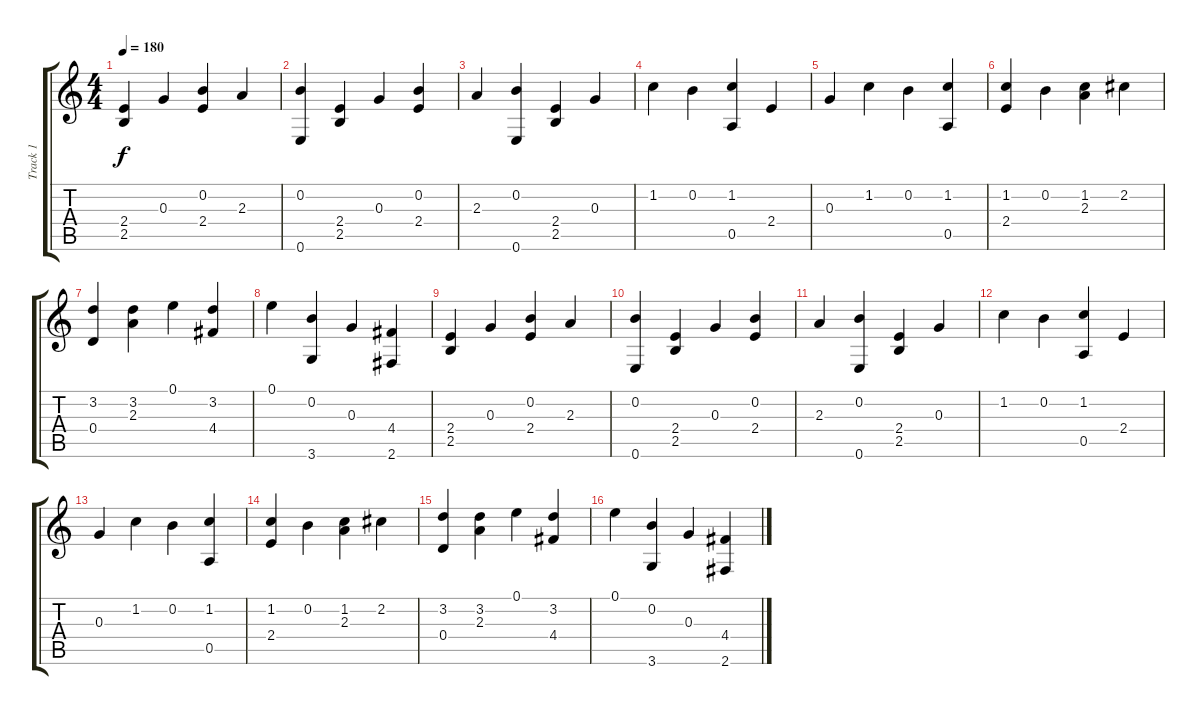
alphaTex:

\track ("Track 1" "Track 1") {instrument acousticguitarsteel}
\staff {score tabs}
\tuning (E4 B3 G3 D3 A2 E2) {hide}
\ts (4 4)
\tempo 180
\clef g2
\ks c
(2.4 2.5).4{dy f} 0.3.4 (0.2 2.4).4 2.3.4 |
(0.2 0.6).4 (2.4 2.5).4 0.3.4 (0.2 2.4).4 |
2.3.4 (0.2 0.6).4 (2.4 2.5).4 0.3.4 |
1.2.4 0.2.4 (1.2 0.5).4 2.4.4 |
0.3.4 1.2.4 0.2.4 (1.2 0.5).4 |
(1.2 2.4).4 0.2.4 (1.2 2.3).4 2.2.4 |
(3.2 0.4).4 (3.2 2.3).4 0.1.4 (3.2 4.4).4 |
0.1.4 (0.2 3.6).4 0.3.4 (4.4 2.6).4 |
(2.4 2.5).4 0.3.4 (0.2 2.4).4 2.3.4 |
(0.2 0.6).4 (2.4 2.5).4 0.3.4 (0.2 2.4).4 |
2.3.4 (0.2 0.6).4 (2.4 2.5).4 0.3.4 |
1.2.4 0.2.4 (1.2 0.5).4 2.4.4 |
0.3.4 1.2.4 0.2.4 (1.2 0.5).4 |
(1.2 2.4).4 0.2.4 (1.2 2.3).4 2.2.4 |
(3.2 0.4).4 (3.2 2.3).4 0.1.4 (3.2 4.4).4 |
0.1.4 (0.2 3.6).4 0.3.4 (4.4 2.6).4
